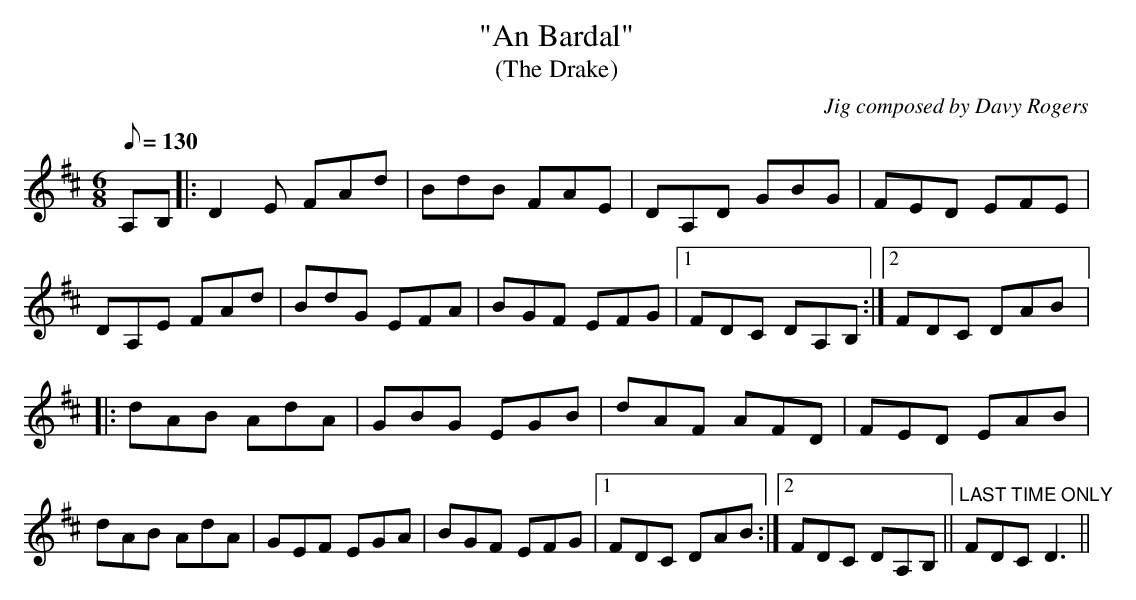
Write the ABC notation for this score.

X:1
T:"An Bardal"
T:(The Drake)
C:Jig composed by Davy Rogers
L:1/8
Q:130
K:D
M:6/8
A,B, |: D2E FAd | BdB FAE | DA,D GBG | FED EFE |
DA,E FAd | BdG EFA | BGF EFG |1 FDC DA,B, :|2 FDC DAB |:
dAB AdA | GBG EGB | dAF AFD | FED EAB |
dAB AdA | GEF EGA | BGF EFG |1 FDC DAB :|2 FDC DA,B, || "LAST TIME ONLY"FDC D3 ||
